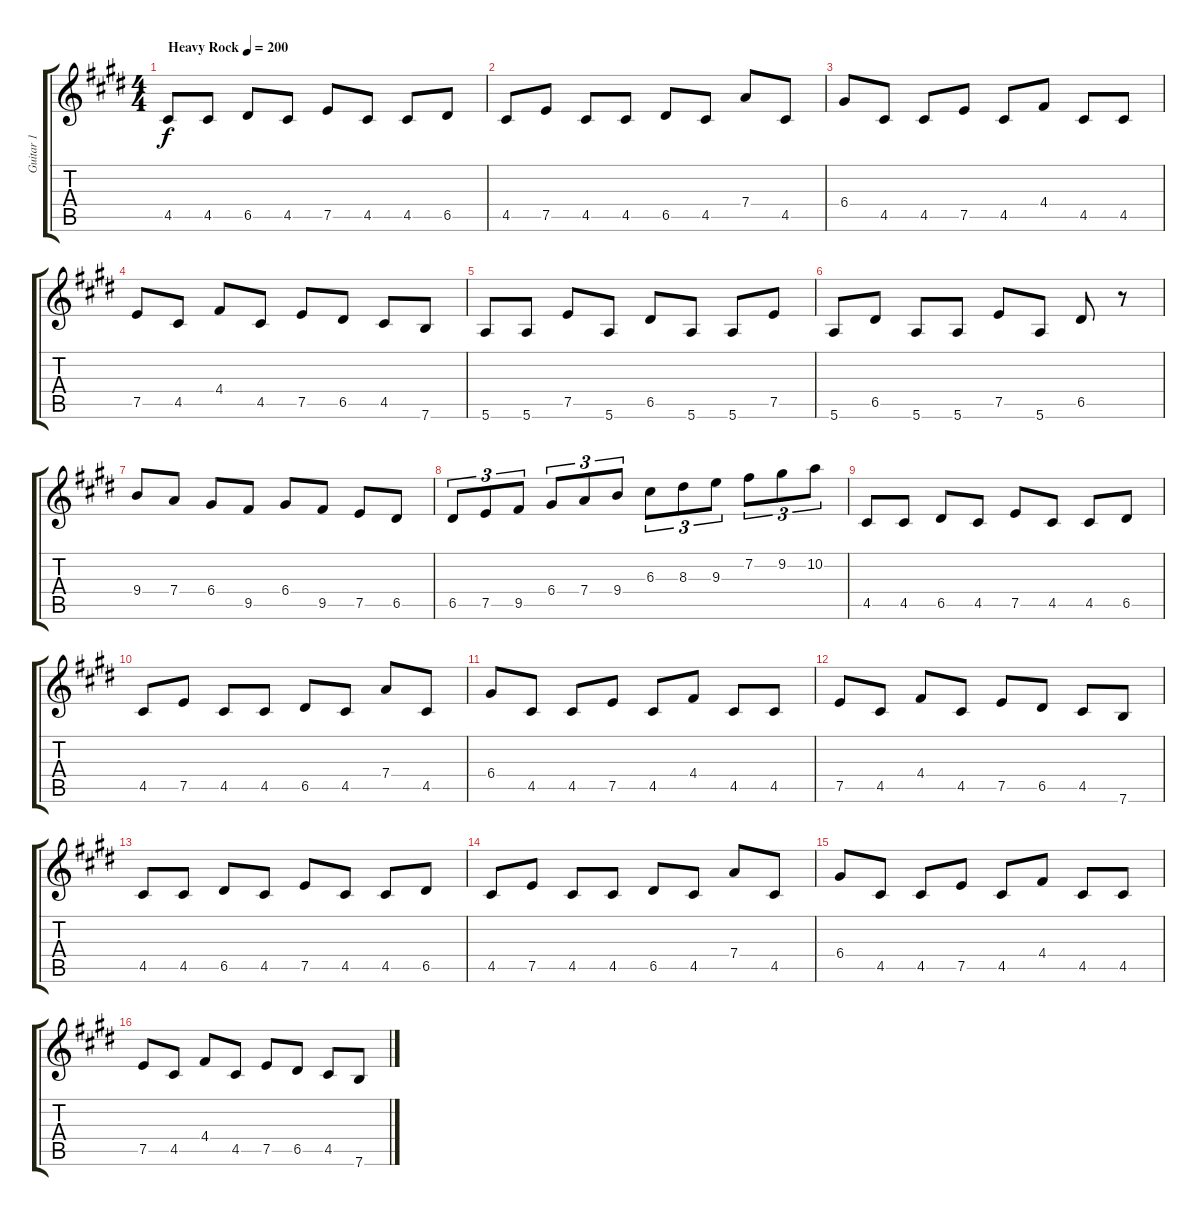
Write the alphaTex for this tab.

\track ("Guitar 1" "Guitar 1") {instrument overdrivenguitar}
\staff {score tabs}
\tuning (E4 B3 G3 D3 A2 E2) {hide}
\ts (4 4)
\tempo (200 "Heavy Rock")
\clef g2
\ks c#minor
4.5.8{dy f instrument overdrivenguitar} 4.5.8 6.5.8 4.5.8 7.5.8 4.5.8 4.5.8 6.5.8 |
4.5.8 7.5.8 4.5.8 4.5.8 6.5.8 4.5.8 7.4.8 4.5.8 |
6.4.8 4.5.8 4.5.8 7.5.8 4.5.8 4.4.8 4.5.8 4.5.8 |
7.5.8 4.5.8 4.4.8 4.5.8 7.5.8 6.5.8 4.5.8 7.6.8 |
5.6.8 5.6.8 7.5.8 5.6.8 6.5.8 5.6.8 5.6.8 7.5.8 |
5.6.8 6.5.8 5.6.8 5.6.8 7.5.8 5.6.8 6.5.8 r.8 |
9.4.8 7.4.8 6.4.8 9.5.8 6.4.8 9.5.8 7.5.8 6.5.8 |
6.5.8{tu (3 2)} 7.5.8{tu (3 2)} 9.5.8{tu (3 2)} 6.4.8{tu (3 2)} 7.4.8{tu (3 2)} 9.4.8{tu (3 2)} 6.3.8{tu (3 2)} 8.3.8{tu (3 2)} 9.3.8{tu (3 2)} 7.2.8{tu (3 2)} 9.2.8{tu (3 2)} 10.2.8{tu (3 2)} |
4.5.8 4.5.8 6.5.8 4.5.8 7.5.8 4.5.8 4.5.8 6.5.8 |
4.5.8 7.5.8 4.5.8 4.5.8 6.5.8 4.5.8 7.4.8 4.5.8 |
6.4.8 4.5.8 4.5.8 7.5.8 4.5.8 4.4.8 4.5.8 4.5.8 |
7.5.8 4.5.8 4.4.8 4.5.8 7.5.8 6.5.8 4.5.8 7.6.8 |
4.5.8 4.5.8 6.5.8 4.5.8 7.5.8 4.5.8 4.5.8 6.5.8 |
4.5.8 7.5.8 4.5.8 4.5.8 6.5.8 4.5.8 7.4.8 4.5.8 |
6.4.8 4.5.8 4.5.8 7.5.8 4.5.8 4.4.8 4.5.8 4.5.8 |
7.5.8 4.5.8 4.4.8 4.5.8 7.5.8 6.5.8 4.5.8 7.6.8
